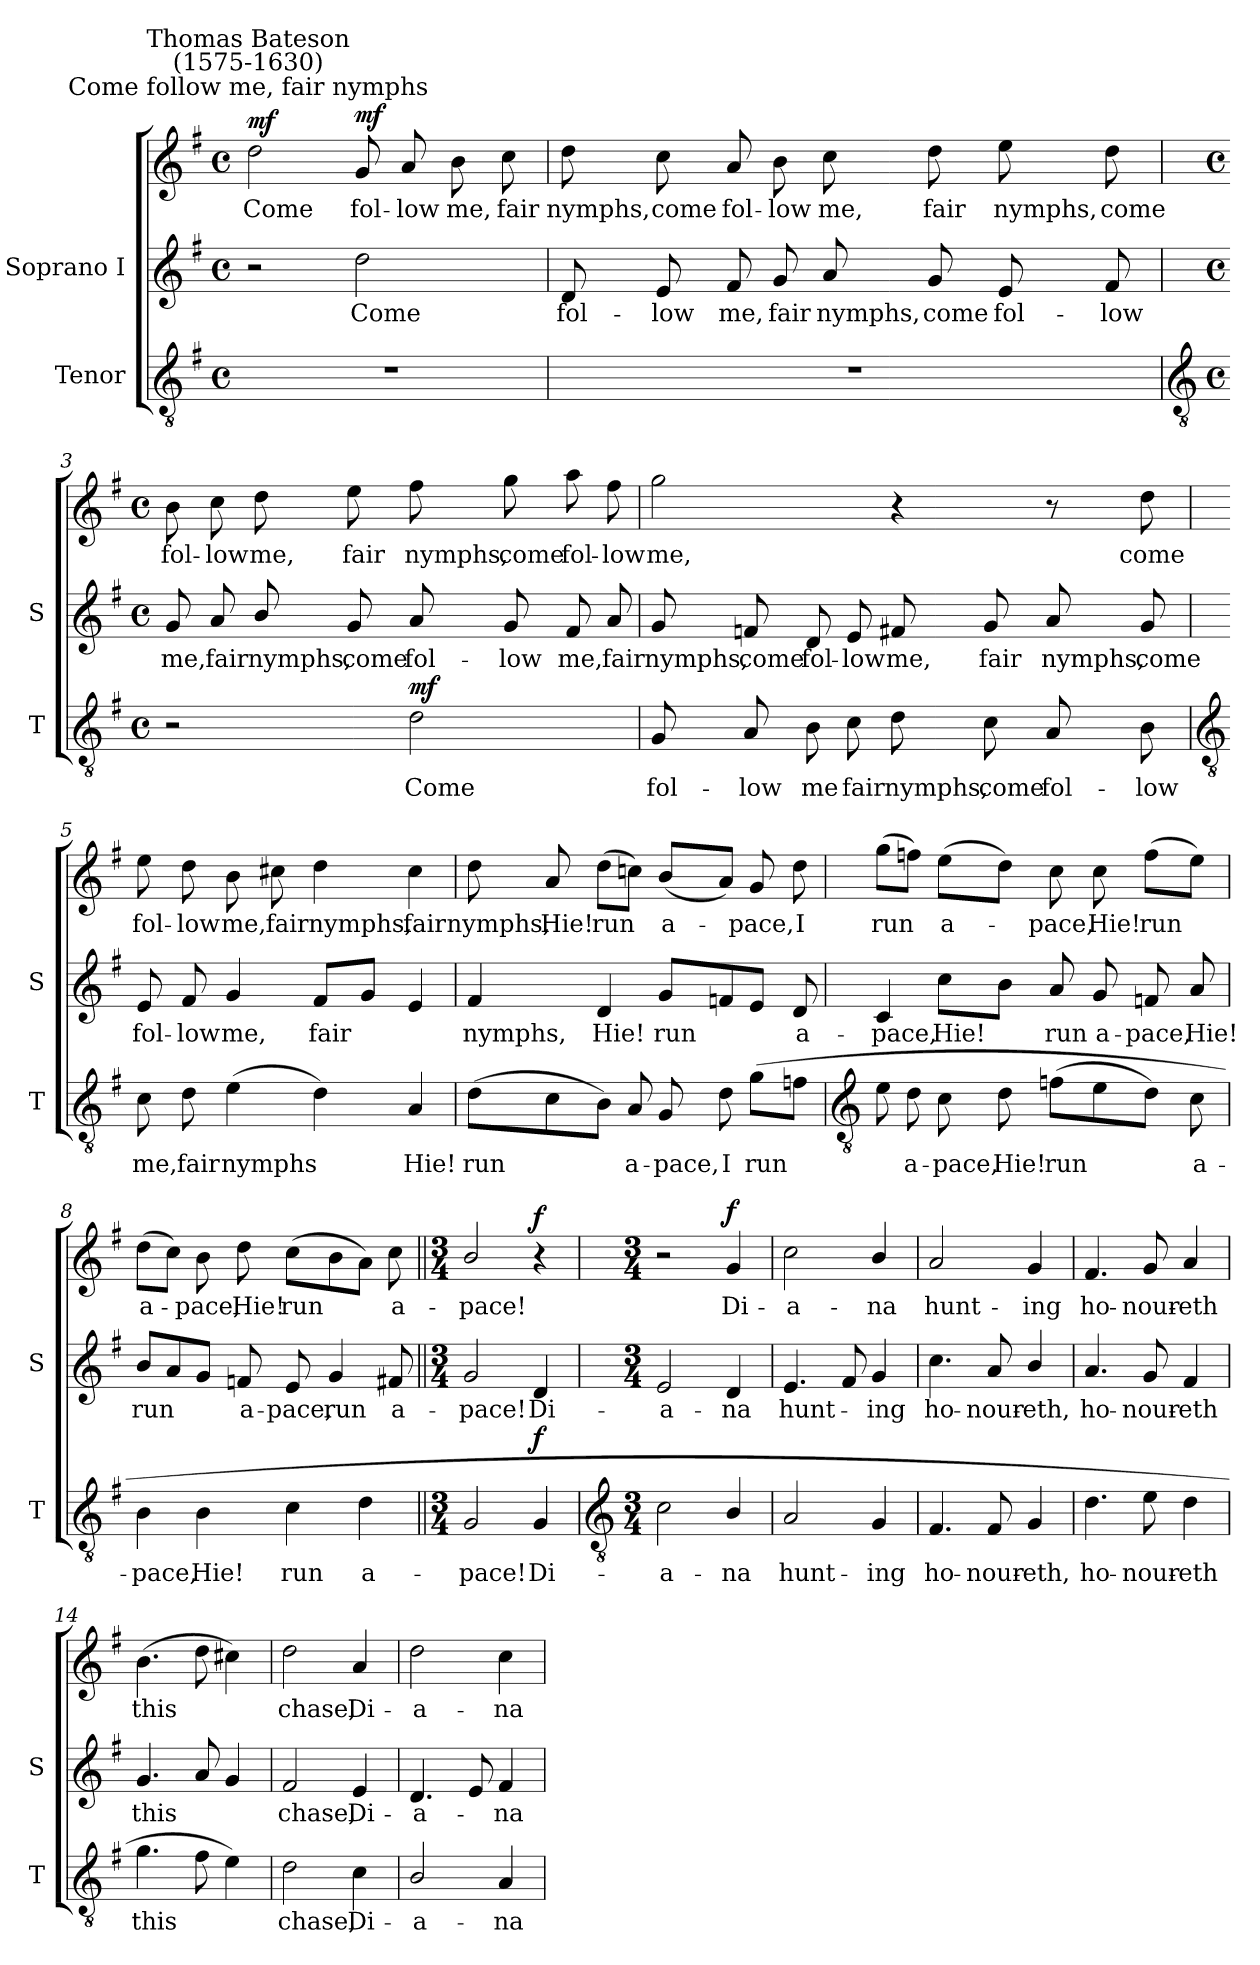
**kern	**text	**dynam	**kern	**text	**kern	**text	**dynam
*part2	*part2	*part2	*part1	*part1	*part1	*part1	*part1
*staff3	*staff3	*staff3	*staff2	*staff2	*staff1	*staff1	*staff1/2
*I"Tenor	*	*	*I"Soprano I	*	*	*	*
*I'T	*	*	*I'S	*	*	*	*
*clefGv2	*	*	*clefG2	*	*clefG2	*	*
*k[f#]	*	*	*k[f#]	*	*k[f#]	*	*
*G:	*	*	*G:	*	*G:	*	*
*M4/4	*	*	*M4/4	*	*M4/4	*	*
*met(c)	*	*	*met(c)	*	*met(c)	*	*
=1	=1	=1	=1	=1	=1	=1	=1
!	!	!	!	!	!LO:TX:a:cj:t=Come follow me, fair nymphs	!	!
!	!	!	!	!	!LO:TX:a:cj:t=Thomas Bateson\n(1575-1630)	!	!
!	!	!	!	!	!	!LO:LY:b	!LO:DY:b
1r	.	.	2r	.	2dd	Come	mf
!	!	!	!	!LO:LY:b	!	!LO:LY:b	!LO:DY:b=2
.	.	.	2dd	Come	8g	fol-	mf
!	!	!	!	!	!	!LO:LY:b	!
.	.	.	.	.	8a	-low	.
!	!	!	!	!	!	!LO:LY:b	!
.	.	.	.	.	8b	me,	.
!	!	!	!	!	!	!LO:LY:b	!
.	.	.	.	.	8cc	fair	.
=2	=2	=2	=2	=2	=2	=2	=2
!	!	!	!	!LO:LY:b	!	!LO:LY:b	!
1r	.	.	8d	fol-	8dd	nymphs,	.
!	!	!	!	!LO:LY:b	!	!LO:LY:b	!
.	.	.	8e	-low	8cc	come	.
!	!	!	!	!LO:LY:b	!	!LO:LY:b	!
.	.	.	8f#	me,	8a	fol-	.
!	!	!	!	!LO:LY:b	!	!LO:LY:b	!
.	.	.	8g	fair	8b	-low	.
!	!	!	!	!LO:LY:b	!	!LO:LY:b	!
.	.	.	8a	nymphs,	8cc	me,	.
!	!	!	!	!LO:LY:b	!	!LO:LY:b	!
.	.	.	8g	come	8dd	fair	.
!	!	!	!	!LO:LY:b	!	!LO:LY:b	!
.	.	.	8e	fol-	8ee	nymphs,	.
!	!	!	!	!LO:LY:b	!	!LO:LY:b	!
.	.	.	8f#	-low	8dd	come	.
!!LO:LB:g=z
=3	=3	=3	=3	=3	=3	=3	=3
*clefGv2	*	*	*	*	*	*	*
*M4/4	*	*	*M4/4	*	*M4/4	*	*
*met(c)	*	*	*met(c)	*	*met(c)	*	*
!	!	!	!	!LO:LY:b	!	!LO:LY:b	!
2r	.	.	8g	me,	8b	fol-	.
!	!	!	!	!LO:LY:b	!	!LO:LY:b	!
.	.	.	8a	fair	8cc	-low	.
!	!	!	!	!LO:LY:b	!	!LO:LY:b	!
.	.	.	8b/	nymphs,	8dd	me,	.
!	!	!	!	!LO:LY:b	!	!LO:LY:b	!
.	.	.	8g	come	8ee	fair	.
!	!LO:LY:b	!LO:DY:b	!	!LO:LY:b	!	!LO:LY:b	!
2d	Come	mf	8a	fol-	8ff#	nymphs,	.
!	!	!	!	!LO:LY:b	!	!LO:LY:b	!
.	.	.	8g	-low	8gg	come	.
!	!	!	!	!LO:LY:b	!	!LO:LY:b	!
.	.	.	8f#	me,	8aa	fol-	.
!	!	!	!	!LO:LY:b	!	!LO:LY:b	!
.	.	.	8a	fair	8ff#	-low	.
=4	=4	=4	=4	=4	=4	=4	=4
!	!LO:LY:b	!	!	!LO:LY:b	!	!LO:LY:b	!
8G	fol-	.	8g	nymphs,	2gg	me,	.
!	!LO:LY:b	!	!	!LO:LY:b	!	!	!
8A	-low	.	8fn	come	.	.	.
!	!LO:LY:b	!	!	!LO:LY:b	!	!	!
8B	me	.	8d	fol-	.	.	.
!	!LO:LY:b	!	!	!LO:LY:b	!	!	!
8c	fair	.	8e	-low	.	.	.
!	!LO:LY:b	!	!	!LO:LY:b	!	!	!
8d	nymphs,	.	8f#X	me,	4r	.	.
!	!LO:LY:b	!	!	!LO:LY:b	!	!	!
8c	come	.	8g	fair	.	.	.
!	!LO:LY:b	!	!	!LO:LY:b	!	!	!
8A	fol-	.	8a	nymphs,	8r	.	.
!	!LO:LY:b	!	!	!LO:LY:b	!	!LO:LY:b	!
8B	-low	.	8g	come	8dd	come	.
!!LO:LB:g=z
=5	=5	=5	=5	=5	=5	=5	=5
*clefGv2	*	*	*	*	*	*	*
!	!LO:LY:b	!	!	!LO:LY:b	!	!LO:LY:b	!
8c	me,	.	8e	fol-	8ee	fol-	.
!	!LO:LY:b	!	!	!LO:LY:b	!	!LO:LY:b	!
8d	fair	.	8f#	-low	8dd	-low	.
!	!LO:LY:b	!	!	!LO:LY:b	!	!LO:LY:b	!
(>4e	nymphs	.	4g	me,	8b	me,	.
!	!	!	!	!	!	!LO:LY:b	!
.	.	.	.	.	8cc#X	fair	.
!	!	!	!	!LO:LY:b	!	!LO:LY:b	!
4d)	.	.	8f#L	fair	4dd	nymphs,	.
.	.	.	8gJ	.	.	.	.
!	!LO:LY:b	!	!	!	!	!LO:LY:b	!
4A	Hie!	.	4e	.	4cc#	fair	.
=6	=6	=6	=6	=6	=6	=6	=6
!	!LO:LY:b	!	!	!LO:LY:b	!	!LO:LY:b	!
(>8dL	run	.	4f#	nymphs,	8dd	nymphs,	.
!	!	!	!	!	!	!LO:LY:b	!
8c	.	.	.	.	8a	Hie!	.
!	!	!	!	!LO:LY:b	!	!LO:LY:b	!
8BJ)	.	.	4d	Hie!	(>8ddL	run	.
!	!LO:LY:b	!	!	!	!	!	!
8A	a-	.	.	.	8ccnJ)	.	.
!	!LO:LY:b	!	!	!LO:LY:b	!	!LO:LY:b	!
8G	-pace,	.	8gL	run	(<8bL	a-	.
!	!LO:LY:b	!	!	!	!	!	!
8d	I	.	8fn	.	8aJ)	.	.
!	!LO:LY:b	!	!	!	!	!LO:LY:b	!
(>8gL	run	.	8eJ	.	8g	pace,	.
!	!	!	!	!LO:LY:b	!	!LO:LY:b	!
8fnJ	.	.	8d	a-	8dd	I	.
!!LO:LB:g=z
=7	=7	=7	=7	=7	=7	=7	=7
*clefGv2	*	*	*	*	*	*	*
!	!	!	!	!LO:LY:b	!	!LO:LY:b	!
8e	.	.	4c	pace,	(>8ggL	-run	.
!	!LO:LY:b	!	!	!	!	!	!
8d	a-	.	.	.	8ffnJ)	.	.
!	!LO:LY:b	!	!	!LO:LY:b	!	!LO:LY:b	!
8c	-pace,	.	8ccL	Hie!	(>8eeL	a-	.
!	!LO:LY:b	!	!	!	!	!	!
8d	Hie!	.	8bJ	.	8ddJ)	.	.
!	!LO:LY:b	!	!	!LO:LY:b	!	!LO:LY:b	!
(>8fnL	run	.	8a	run	8cc	pace,	.
!	!	!	!	!LO:LY:b	!	!LO:LY:b	!
8e	.	.	8g	a-	8cc	Hie!	.
!	!	!	!	!LO:LY:b	!	!LO:LY:b	!
8dJ)	.	.	8fn	-pace,	(>8ffL	run	.
!	!LO:LY:b	!	!	!LO:LY:b	!	!	!
8c	a-	.	8a	Hie!	8eeJ)	.	.
=8	=8	=8	=8	=8	=8	=8	=8
!	!LO:LY:b	!	!	!LO:LY:b	!	!LO:LY:b	!
4B	-pace,	.	8bL	-run	(>8ddL	a-	.
.	.	.	8a	.	8ccJ)	.	.
!	!LO:LY:b	!	!	!	!	!LO:LY:b	!
4B	Hie!	.	8gJ	.	8b	pace,	.
!	!	!	!	!LO:LY:b	!	!LO:LY:b	!
.	.	.	8fn	a-	8dd	Hie!	.
!	!LO:LY:b	!	!	!LO:LY:b	!	!LO:LY:b	!
4c	run	.	8e	-pace,	(>8ccL	run	.
!	!	!	!	!LO:LY:b	!	!	!
.	.	.	4g	run	8b	.	.
!	!LO:LY:b	!	!	!	!	!	!
4d	a-	.	.	.	8aJ)	.	.
!	!	!	!	!LO:LY:b	!	!LO:LY:b	!
.	.	.	8f#X	a-	8cc	a-	.
=9||	=9||	=9||	=9||	=9||	=9||	=9||	=9||
*M3/4	*	*	*M3/4	*	*M3/4	*	*
!	!LO:LY:b	!	!	!LO:LY:b	!	!LO:LY:b	!
2G	-pace!	.	2g	pace!	2b/	-pace!	.
!	!LO:LY:b	!LO:DY:b	!	!LO:LY:b	!	!	!LO:DY:b=2
4G	Di-	f	4d	Di-	4r	.	f
!!LO:LB:g=z
=10	=10	=10	=10	=10	=10	=10	=10
*clefGv2	*	*	*	*	*	*	*
*M3/4	*	*	*M3/4	*	*M3/4	*	*
!	!LO:LY:b	!	!	!LO:LY:b	!	!	!
2c	-a-	.	2e	-a-	2r	.	.
!	!LO:LY:b	!	!	!LO:LY:b	!	!LO:LY:b	!LO:DY:b
4B/	-na	.	4d	-na	4g	-Di-	f
=11	=11	=11	=11	=11	=11	=11	=11
!	!LO:LY:b	!	!	!LO:LY:b	!	!LO:LY:b	!
2A	hunt-	.	4.e	hunt-	2cc	a-	.
.	.	.	8f#	.	.	.	.
!	!LO:LY:b	!	!	!LO:LY:b	!	!LO:LY:b	!
4G	-ing	.	4g	ing	4b/	-na	.
=12	=12	=12	=12	=12	=12	=12	=12
!	!LO:LY:b	!	!	!LO:LY:b	!	!LO:LY:b	!
4.F#	ho-	.	4.cc	ho-	2a	hunt-	.
!	!LO:LY:b	!	!	!LO:LY:b	!	!	!
8F#	-nour-	.	8a	-nour-	.	.	.
!	!LO:LY:b	!	!	!LO:LY:b	!	!LO:LY:b	!
4G	-eth,	.	4b/	-eth,	4g	-ing	.
=13	=13	=13	=13	=13	=13	=13	=13
!	!LO:LY:b	!	!	!LO:LY:b	!	!LO:LY:b	!
4.d	ho-	.	4.a	ho-	4.f#	ho-	.
!	!LO:LY:b	!	!	!LO:LY:b	!	!LO:LY:b	!
8e	-nour-	.	8g	-nour-	8g	-nour-	.
!	!LO:LY:b	!	!	!LO:LY:b	!	!LO:LY:b	!
4d	-eth	.	4f#	-eth	4a	-eth	.
=14	=14	=14	=14	=14	=14	=14	=14
!	!LO:LY:b	!	!	!LO:LY:b	!	!LO:LY:b	!
4.g	this	.	4.g	this	(>4.b	this	.
8f#	.	.	8a	.	8dd	.	.
4e)	.	.	4g	.	4cc#X)	.	.
=15	=15	=15	=15	=15	=15	=15	=15
!	!LO:LY:b	!	!	!LO:LY:b	!	!LO:LY:b	!
2d	chase,	.	2f#	-chase,	2dd	chase,	.
!	!LO:LY:b	!	!	!LO:LY:b	!	!LO:LY:b	!
4c	Di-	.	4e	Di-	4a	Di-	.
=16	=16	=16	=16	=16	=16	=16	=16
!	!LO:LY:b	!	!	!LO:LY:b	!	!LO:LY:b	!
2B/	-a-	.	4.d	a-	2dd	-a-	.
.	.	.	8e	.	.	.	.
!	!LO:LY:b	!	!	!LO:LY:b	!	!LO:LY:b	!
4A/	-na	.	4f#	na	4cc	-na	.
=	=	=	=	=	=	=	=
*-	*-	*-	*-	*-	*-	*-	*-
